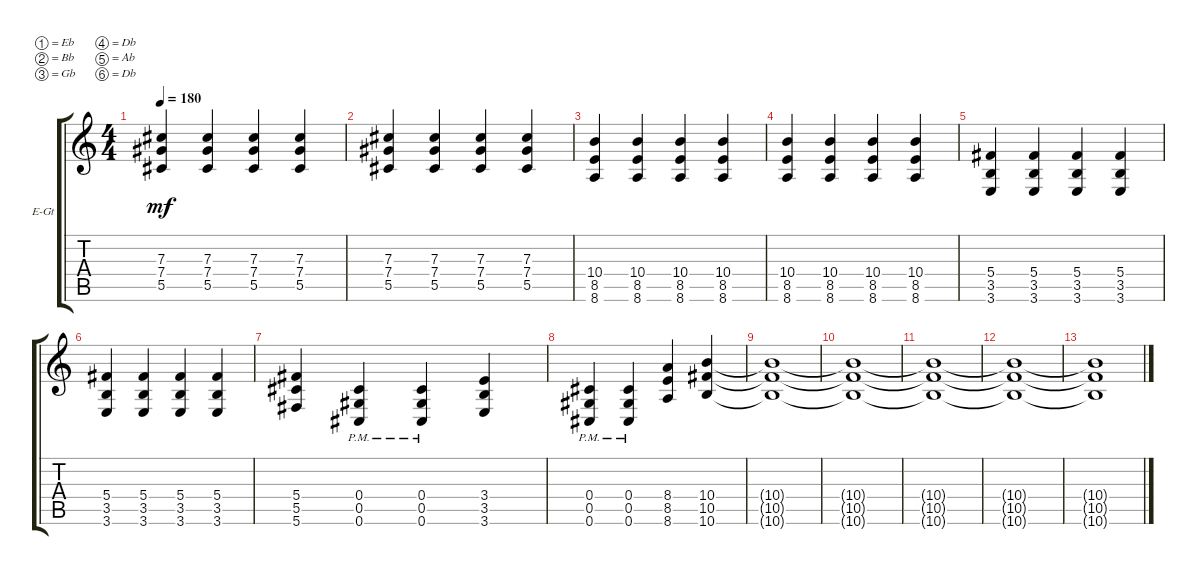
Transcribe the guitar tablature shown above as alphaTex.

\defaultSystemsLayout 4
\bracketExtendMode groupsimilarinstruments
\firstSystemTrackNameOrientation horizontal
\otherSystemsTrackNameOrientation horizontal
\track ("Tim McIlrath" "E-Gt") {instrument distortionguitar}
\staff {score tabs}
\tuning (Eb4 Bb3 Gb3 Db3 Ab2 Db2)
\ts (4 4)
\tempo 180
\clef g2
\ks c
(5.5 7.4 7.3).4{dy mf} (5.5 7.4 7.3).4 (5.5 7.4 7.3).4 (5.5 7.4 7.3).4 |
(5.5 7.4 7.3).4 (5.5 7.4 7.3).4 (5.5 7.4 7.3).4 (5.5 7.4 7.3).4 |
(8.6 8.5 10.4).4 (8.6 8.5 10.4).4 (8.6 8.5 10.4).4 (8.6 8.5 10.4).4 |
(8.6 8.5 10.4).4 (8.6 8.5 10.4).4 (8.6 8.5 10.4).4 (8.6 8.5 10.4).4 |
(3.6 3.5 5.4).4 (3.6 3.5 5.4).4 (3.6 3.5 5.4).4 (3.6 3.5 5.4).4 |
(3.6 3.5 5.4).4 (3.6 3.5 5.4).4 (3.6 3.5 5.4).4 (3.6 3.5 5.4).4 |
(5.6 5.5 5.4).4 (0.6{pm} 0.5{pm} 0.4{pm}).4 (0.4{pm} 0.5{pm} 0.6{pm}).4 (3.6 3.5 3.4).4 |
(0.4{pm} 0.5{pm} 0.6{pm}).4 (0.6{pm} 0.5{pm} 0.4{pm}).4 (8.4 8.6 8.5).4 (10.4 10.5 10.6).4 |
(10.4{t} 10.5{t} 10.6{t}).1 |
(10.4{t} 10.5{t} 10.6{t}).1 |
(10.4{t} 10.5{t} 10.6{t}).1 |
(10.4{t} 10.5{t} 10.6{t}).1 |
(10.4{t} 10.5{t} 10.6{t}).1
